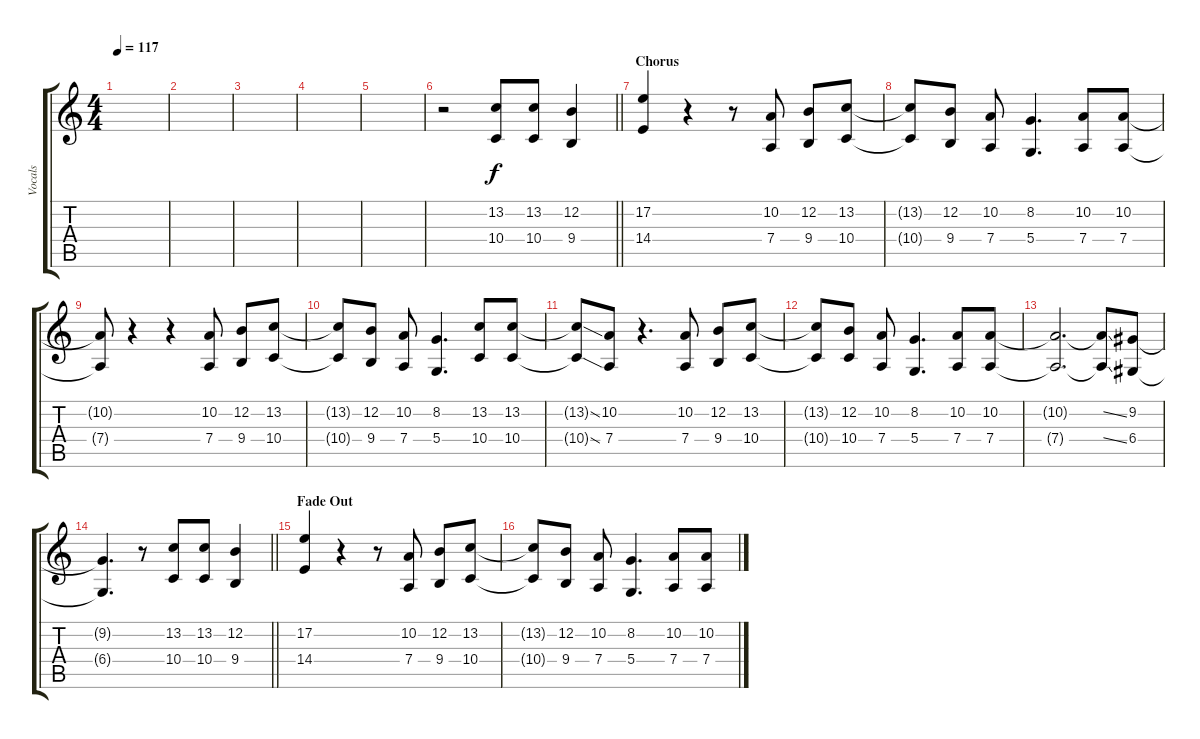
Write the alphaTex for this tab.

\track ("Vocals" "Vocals") {instrument lead2sawtooth}
\staff {score tabs}
\tuning (E4 B3 G3 D3 A2 E2) {hide}
\ts (4 4)
\tempo 117
\clef g2
\ks c
|
|
|
|
|
\barLineRight lightlight
r.2 (13.2 10.4).8 (13.2 10.4).8 (12.2 9.4).4 |
\section ("" "Chorus")
(17.2 14.4).4 r.4 r.8 (10.2 7.4).8 (12.2 9.4).8 (13.2 10.4).8 |
(13.2{t} 10.4{t}).8 (12.2 9.4).8 (10.2 7.4).8 (8.2 5.4).4{d} (10.2 7.4).8 (10.2 7.4).8 |
(10.2{t} 7.4{t}).8 r.4 r.4 (10.2 7.4).8 (12.2 9.4).8 (13.2 10.4).8 |
(13.2{t} 10.4{t}).8 (12.2 9.4).8 (10.2 7.4).8 (8.2 5.4).4{d} (13.2 10.4).8 (13.2 10.4).8 |
(13.2{ss t} 10.4{ss t}).8 (10.2 7.4).8 r.4{d} (10.2 7.4).8 (12.2 9.4).8 (13.2 10.4).8 |
(13.2{t} 10.4{t}).8 (12.2 10.4).8 (10.2 7.4).8 (8.2 5.4).4{d} (10.2 7.4).8 (10.2 7.4).8 |
(10.2{t} 7.4{t}).2{d} (10.2{ss t} 7.4{ss t}).8 (9.2 6.4).8 |
\barLineRight lightlight
(9.2{t} 6.4{t}).4{d} r.8 (13.2 10.4).8 (13.2 10.4).8 (12.2 9.4).4 |
\section ("" "Fade Out")
(17.2 14.4).4 r.4 r.8 (10.2 7.4).8 (12.2 9.4).8 (13.2 10.4).8 |
(13.2{t} 10.4{t}).8 (12.2 9.4).8 (10.2 7.4).8 (8.2 5.4).4{d} (10.2 7.4).8 (10.2 7.4).8
